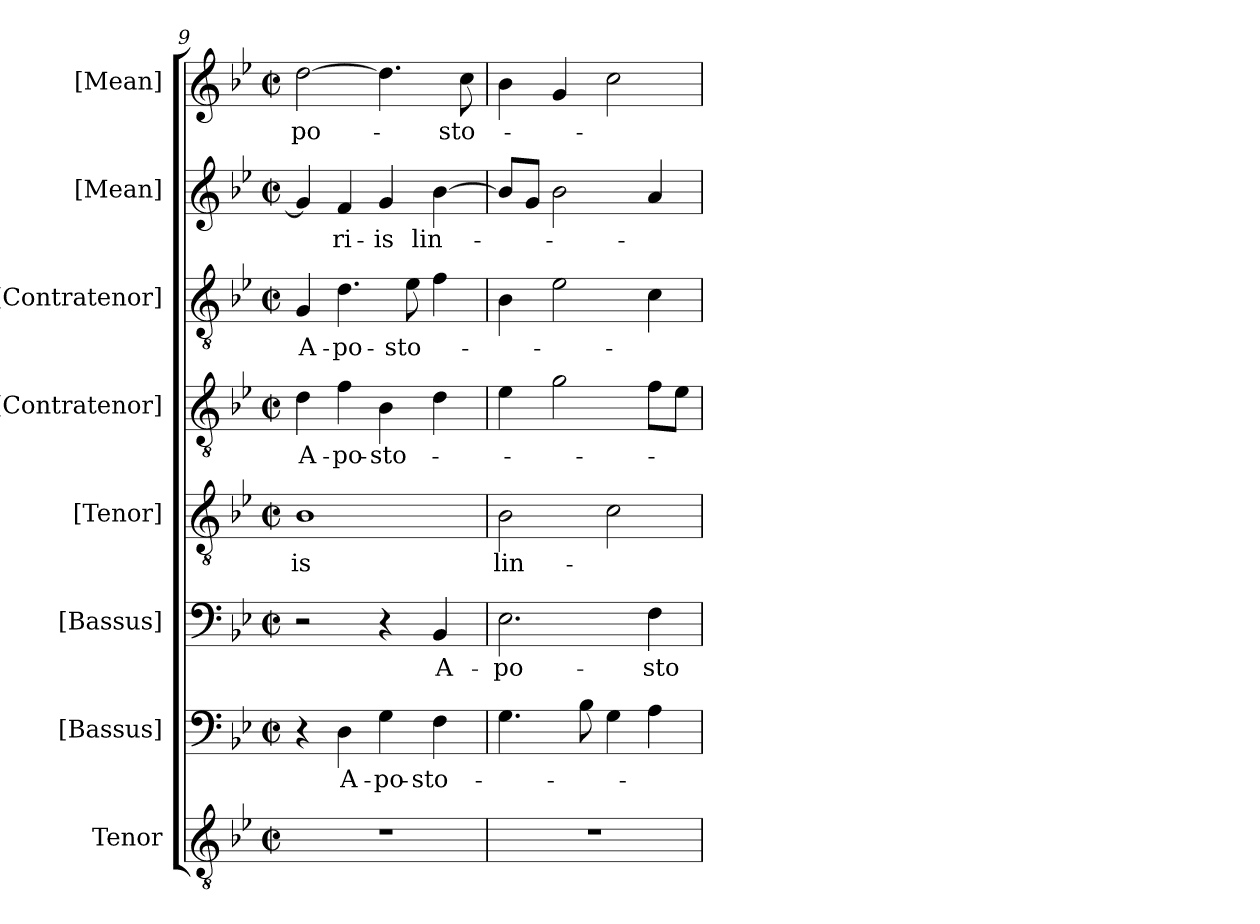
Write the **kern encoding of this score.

**kern	**kern	**text	**kern	**text	**kern	**text	**kern	**text	**kern	**text	**kern	**text	**kern	**text
*part8	*part7	*part7	*part6	*part6	*part5	*part5	*part4	*part4	*part3	*part3	*part2	*part2	*part1	*part1
*staff8	*staff7	*staff7	*staff6	*staff6	*staff5	*staff5	*staff4	*staff4	*staff3	*staff3	*staff2	*staff2	*staff1	*staff1
*I"Tenor	*I"[Bassus]	*	*I"[Bassus]	*	*I"[Tenor]	*	*I"[Contratenor]	*	*I"[Contratenor]	*	*I"[Mean]	*	*I"[Mean]	*
*	*I'B.	*	*I'B.	*	*	*	*I'T.	*	*I'T.	*	*I'M.	*	*I'M.	*
*clefGv2	*clefF4	*	*clefF4	*	*clefGv2	*	*clefGv2	*	*clefGv2	*	*clefG2	*	*clefG2	*
*ITrd7c12	*	*	*	*	*ITrd7c12	*	*ITrd7c12	*	*ITrd7c12	*	*	*	*	*
*k[b-e-]	*k[b-e-]	*	*k[b-e-]	*	*k[b-e-]	*	*k[b-e-]	*	*k[b-e-]	*	*k[b-e-]	*	*k[b-e-]	*
*g:	*g:	*	*g:	*	*g:	*	*g:	*	*g:	*	*g:	*	*g:	*
*M2/2	*M2/2	*	*M2/2	*	*M2/2	*	*M2/2	*	*M2/2	*	*M2/2	*	*M2/2	*
*met(c|)	*met(c|)	*	*met(c|)	*	*met(c|)	*	*met(c|)	*	*met(c|)	*	*met(c|)	*	*met(c|)	*
=9	=9	=9	=9	=9	=9	=9	=9	=9	=9	=9	=9	=9	=9	=9
!	!	!	!	!	!	!LO:LY:b:color=#000000	!	!	!	!	!	!	!	!
!	!	!	!	!	!	!	!	!LO:LY:b:color=#000000	!	!	!	!	!	!
!	!	!	!	!	!	!	!	!	!	!LO:LY:b:color=#000000	!	!	!	!
!	!	!	!	!	!	!	!	!	!	!	!	!	!	!LO:LY:b:color=#000000
1r	4r	.	2r	.	1BB-i	-is	4Di\	A-	4GGi/	A-	4gi/]	.	[2ddi\	-po-
!	!	!LO:LY:b:color=#000000	!	!	!	!	!	!	!	!	!	!	!	!
!	!	!	!	!	!	!	!	!LO:LY:b:color=#000000	!	!	!	!	!	!
!	!	!	!	!	!	!	!	!	!	!LO:LY:b:color=#000000	!	!	!	!
!	!	!	!	!	!	!	!	!	!	!	!	!LO:LY:b:color=#000000	!	!
.	4Di\	A-	.	.	.	.	4Fi\	-po-	4.Di\	-po-	4fi/	-ri-	.	.
!	!	!LO:LY:b:color=#000000	!	!	!	!	!	!	!	!	!	!	!	!
!	!	!	!	!	!	!	!	!LO:LY:b:color=#000000	!	!	!	!	!	!
!	!	!	!	!	!	!	!	!	!	!	!	!LO:LY:b:color=#000000	!	!
.	4Gi\	-po-	4r	.	.	.	4BB-i\	-sto-	.	.	4gi/	-is	4.ddi\]	.
!	!	!	!	!	!	!	!	!	!	!LO:LY:b:color=#000000	!	!	!	!
.	.	.	.	.	.	.	.	.	8E-i\	-sto-	.	.	.	.
!	!	!LO:LY:b:color=#000000	!	!	!	!	!	!	!	!	!	!	!	!
!	!	!	!	!LO:LY:b:color=#000000	!	!	!	!	!	!	!	!	!	!
!	!	!	!	!	!	!	!	!	!	!	!	!LO:LY:b:color=#000000	!	!
.	4Fi\	-sto-	4BB-i/	A-	.	.	4Di\	.	4Fi\	.	[4b-i\	lin-	.	.
!	!	!	!	!	!	!	!	!	!	!	!	!	!	!LO:LY:b:color=#000000
.	.	.	.	.	.	.	.	.	.	.	.	.	8cci\	-sto-
=10	=10	=10	=10	=10	=10	=10	=10	=10	=10	=10	=10	=10	=10	=10
!	!	!	!	!LO:LY:b:color=#000000	!	!	!	!	!	!	!	!	!	!
!	!	!	!	!	!	!LO:LY:b:color=#000000	!	!	!	!	!	!	!	!
1r	4.Gi\	.	2.E-i\	-po-	2BB-i\	lin-	4E-i\	.	4BB-i\	.	8b-i/L]	.	4b-i\	.
.	.	.	.	.	.	.	.	.	.	.	8gi/J	.	.	.
.	.	.	.	.	.	.	2Gi\	.	2E-i\	.	2b-i\	.	4gi/	.
.	8B-i\	.	.	.	.	.	.	.	.	.	.	.	.	.
.	4Gi\	.	.	.	2Ci\	.	.	.	.	.	.	.	2cci\	.
!	!	!	!	!LO:LY:b:color=#000000	!	!	!	!	!	!	!	!	!	!
.	4Ai\	.	4Fi\	-sto-	.	.	8Fi\L	.	4Ci\	.	4ai/	.	.	.
.	.	.	.	.	.	.	8E-i\J	.	.	.	.	.	.	.
=	=	=	=	=	=	=	=	=	=	=	=	=	=	=
*-	*-	*-	*-	*-	*-	*-	*-	*-	*-	*-	*-	*-	*-	*-
